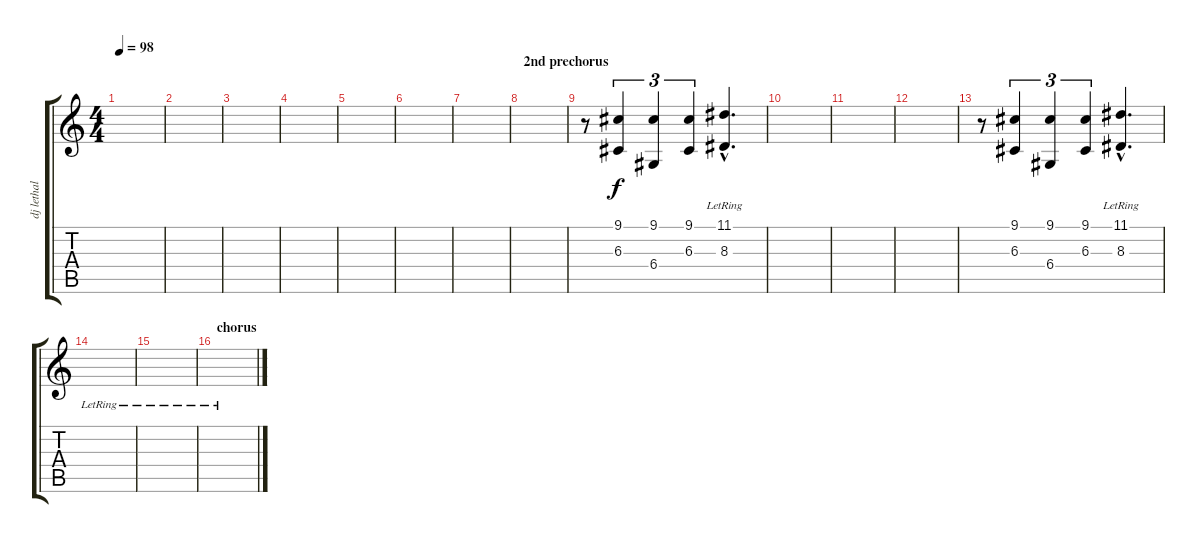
\track ("dj lethal" "dj lethal") {instrument lead6voice}
\staff {score tabs}
\tuning (E4 B3 G3 D3 A2 E2) {hide}
\ts (4 4)
\tempo 98
\clef g2
\ks c
|
|
|
|
|
|
|
\section ("" "2nd prechorus")
|
r.8 (9.1 6.3).4{tu (3 2)} (9.1 6.4).4{tu (3 2)} (9.1 6.3).4{tu (3 2)} (11.1{hac lr} 8.3{hac lr}).4{d} |
|
|
|
r.8 (9.1 6.3).4{tu (3 2)} (9.1 6.4).4{tu (3 2)} (9.1 6.3).4{tu (3 2)} (11.1{hac lr} 8.3{hac lr}).4{d} |
|
|
\section ("" "chorus")
